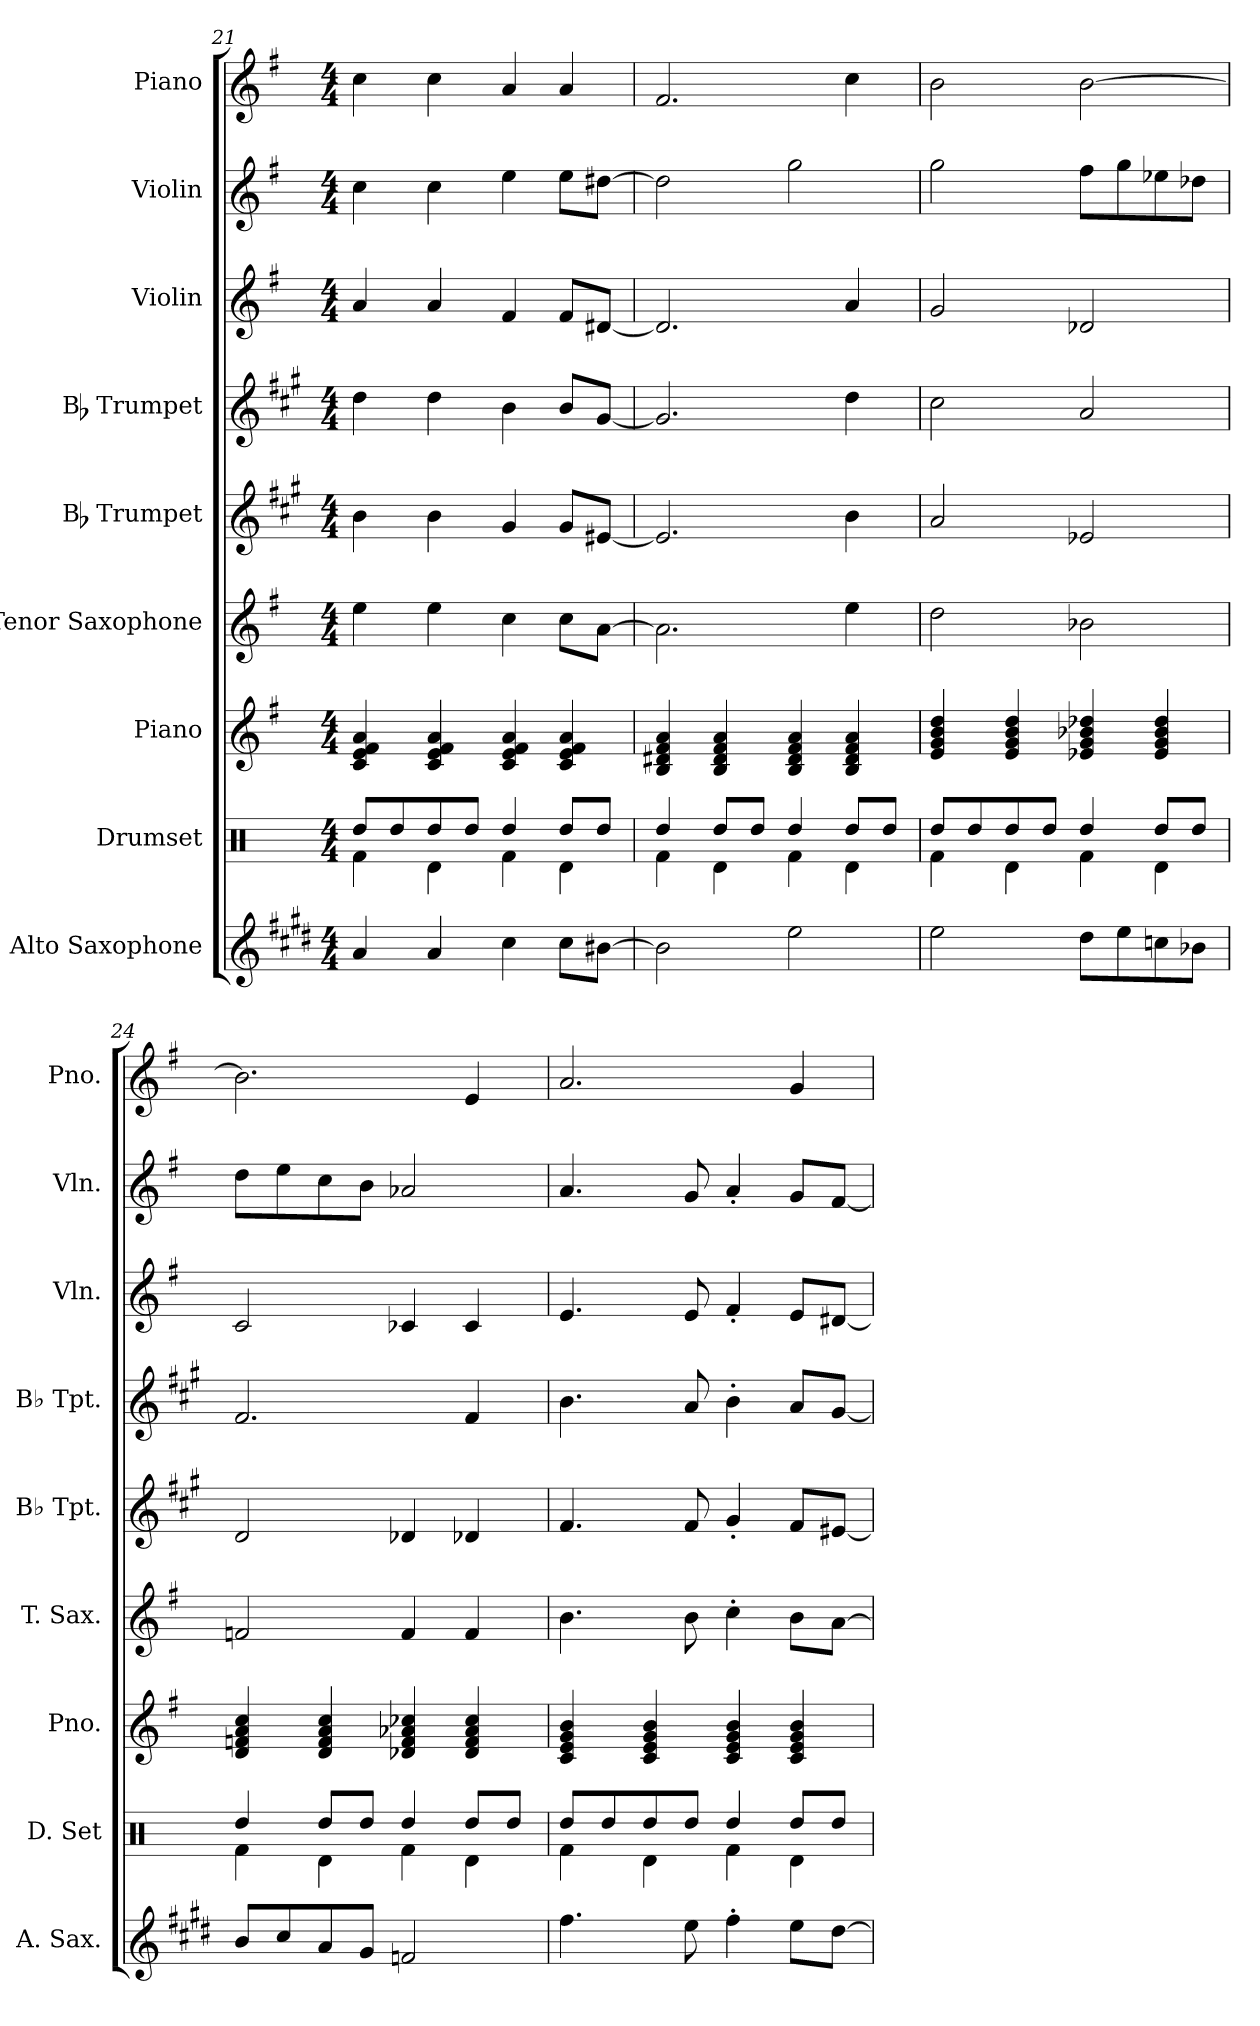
**kern	**kern	**kern	**kern	**kern	**kern	**kern	**kern	**kern
*part9	*part8	*part7	*part6	*part5	*part4	*part3	*part2	*part1
*staff9	*staff8	*staff7	*staff6	*staff5	*staff4	*staff3	*staff2	*staff1
*I"Alto Saxophone	*I"Drumset	*I"Piano	*I"Tenor Saxophone	*I"Bb Trumpet	*I"Bb Trumpet	*I"Violin	*I"Violin	*I"Piano
*I'A. Sax.	*I'D. Set	*I'Pno.	*I'T. Sax.	*I'Bb Tpt.	*I'Bb Tpt.	*I'Vln.	*I'Vln.	*I'Pno.
!!LO:PB:g=z
*clefG2	*clefX	*clefG2	*clefG2	*clefG2	*clefG2	*clefG2	*clefG2	*clefG2
*ITrd5c9	*	*	*ITrd8c14	*ITrd1c2	*ITrd1c2	*	*	*
*k[f#]	*k[]	*k[f#]	*k[f#]	*k[f#]	*k[f#]	*k[f#]	*k[f#]	*k[f#]
*M4/4	*M4/4	*M4/4	*M4/4	*M4/4	*M4/4	*M4/4	*M4/4	*M4/4
=21	=21	=21	=21	=21	=21	=21	=21	=21
*	*^	*	*	*	*	*	*	*
4c/	4Rf\	8Rdd/L	4c/ 4e/ 4f#/ 4a/	4e\	4a\	4cc\	4a/	4cc\	4cc\
.	.	8Rdd/	.	.	.	.	.	.	.
4c/	4Rd\	8Rdd/	4c/ 4e/ 4f#/ 4a/	4e\	4a\	4cc\	4a/	4cc\	4cc\
.	.	8Rdd/J	.	.	.	.	.	.	.
4e\	4Rf\	4Rdd/	4c/ 4e/ 4f#/ 4a/	4c\	4f#/	4a\	4f#/	4ee\	4a/
8e\L	4Rd\	8Rdd/L	4c/ 4e/ 4f#/ 4a/	8c\L	8f#/L	8a/L	8f#/L	8ee\L	4a/
[8d#X\J	.	8Rdd/J	.	[8A\J	[8d#X/J	[8f#/J	[8d#X/J	[8dd#X\J	.
=22	=22	=22	=22	=22	=22	=22	=22	=22	=22
2d#\]	4Rf\	4Rdd/	4B/ 4d#X/ 4f#/ 4a/	2.A\]	2.d#/]	2.f#/]	2.d#/]	2dd#\]	2.f#/
.	4Rd\	8Rdd/L	4B/ 4d#/ 4f#/ 4a/	.	.	.	.	.	.
.	.	8Rdd/J	.	.	.	.	.	.	.
2g\	4Rf\	4Rdd/	4B/ 4d#/ 4f#/ 4a/	.	.	.	.	2gg\	.
.	4Rd\	8Rdd/L	4B/ 4d#/ 4f#/ 4a/	4e\	4a\	4cc\	4a/	.	4cc\
.	.	8Rdd/J	.	.	.	.	.	.	.
=23	=23	=23	=23	=23	=23	=23	=23	=23	=23
2g\	4Rf\	8Rdd/L	4e/ 4g/ 4b/ 4dd/	2d\	2g/	2b\	2g/	2gg\	2b\
.	.	8Rdd/	.	.	.	.	.	.	.
.	4Rd\	8Rdd/	4e/ 4g/ 4b/ 4dd/	.	.	.	.	.	.
.	.	8Rdd/J	.	.	.	.	.	.	.
8f#\L	4Rf\	4Rdd/	4e-X/ 4g/ 4b-X/ 4dd-X/	2B-X\	2d-X/	2g/	2d-X/	8ff#\L	[2b\
8g\	.	.	.	.	.	.	.	8gg\	.
8e-X\	4Rd\	8Rdd/L	4e-/ 4g/ 4b-/ 4dd-/	.	.	.	.	8ee-X\	.
8d-X\J	.	8Rdd/J	.	.	.	.	.	8dd-X\J	.
=24	=24	=24	=24	=24	=24	=24	=24	=24	=24
8d/L	4Rf\	4Rdd/	4d/ 4fn/ 4a/ 4cc/	2Fn/	2c/	2.e/	2c/	8dd\L	2.b\]
8e/	.	.	.	.	.	.	.	8ee\	.
8c/	4Rd\	8Rdd/L	4d/ 4f/ 4a/ 4cc/	.	.	.	.	8cc\	.
8B/J	.	8Rdd/J	.	.	.	.	.	8b\J	.
2A-X/	4Rf\	4Rdd/	4d-X/ 4f/ 4a-X/ 4cc-X/	4F/	4c-X/	.	4c-X/	2a-X/	.
.	4Rd\	8Rdd/L	4d-/ 4f/ 4a-/ 4cc-/	4F/	4c-X/	4e/	4c-/	.	4e/
.	.	8Rdd/J	.	.	.	.	.	.	.
!!LO:PB:g=z
=25	=25	=25	=25	=25	=25	=25	=25	=25	=25
4.a\	4Rf\	8Rdd/L	4c/ 4e/ 4g/ 4b/	4.B\	4.e/	4.a\	4.e/	4.a/	2.a/
.	.	8Rdd/	.	.	.	.	.	.	.
.	4Rd\	8Rdd/	4c/ 4e/ 4g/ 4b/	.	.	.	.	.	.
8g\	.	8Rdd/J	.	8B\	8e/	8g/	8e/	8g/	.
4a'\	4Rf\	4Rdd/	4c/ 4e/ 4g/ 4b/	4c'\	4f#'/	4a'\	4f#'/	4a'/	.
8g\L	4Rd\	8Rdd/L	4c/ 4e/ 4g/ 4b/	8B\L	8e/L	8g/L	8e/L	8g/L	4g/
[8f#\J	.	8Rdd/J	.	[8A\J	[8d#X/J	[8f#/J	[8d#X/J	[8f#/J	.
*	*v	*v	*	*	*	*	*	*	*
=	=	=	=	=	=	=	=	=
*-	*-	*-	*-	*-	*-	*-	*-	*-
